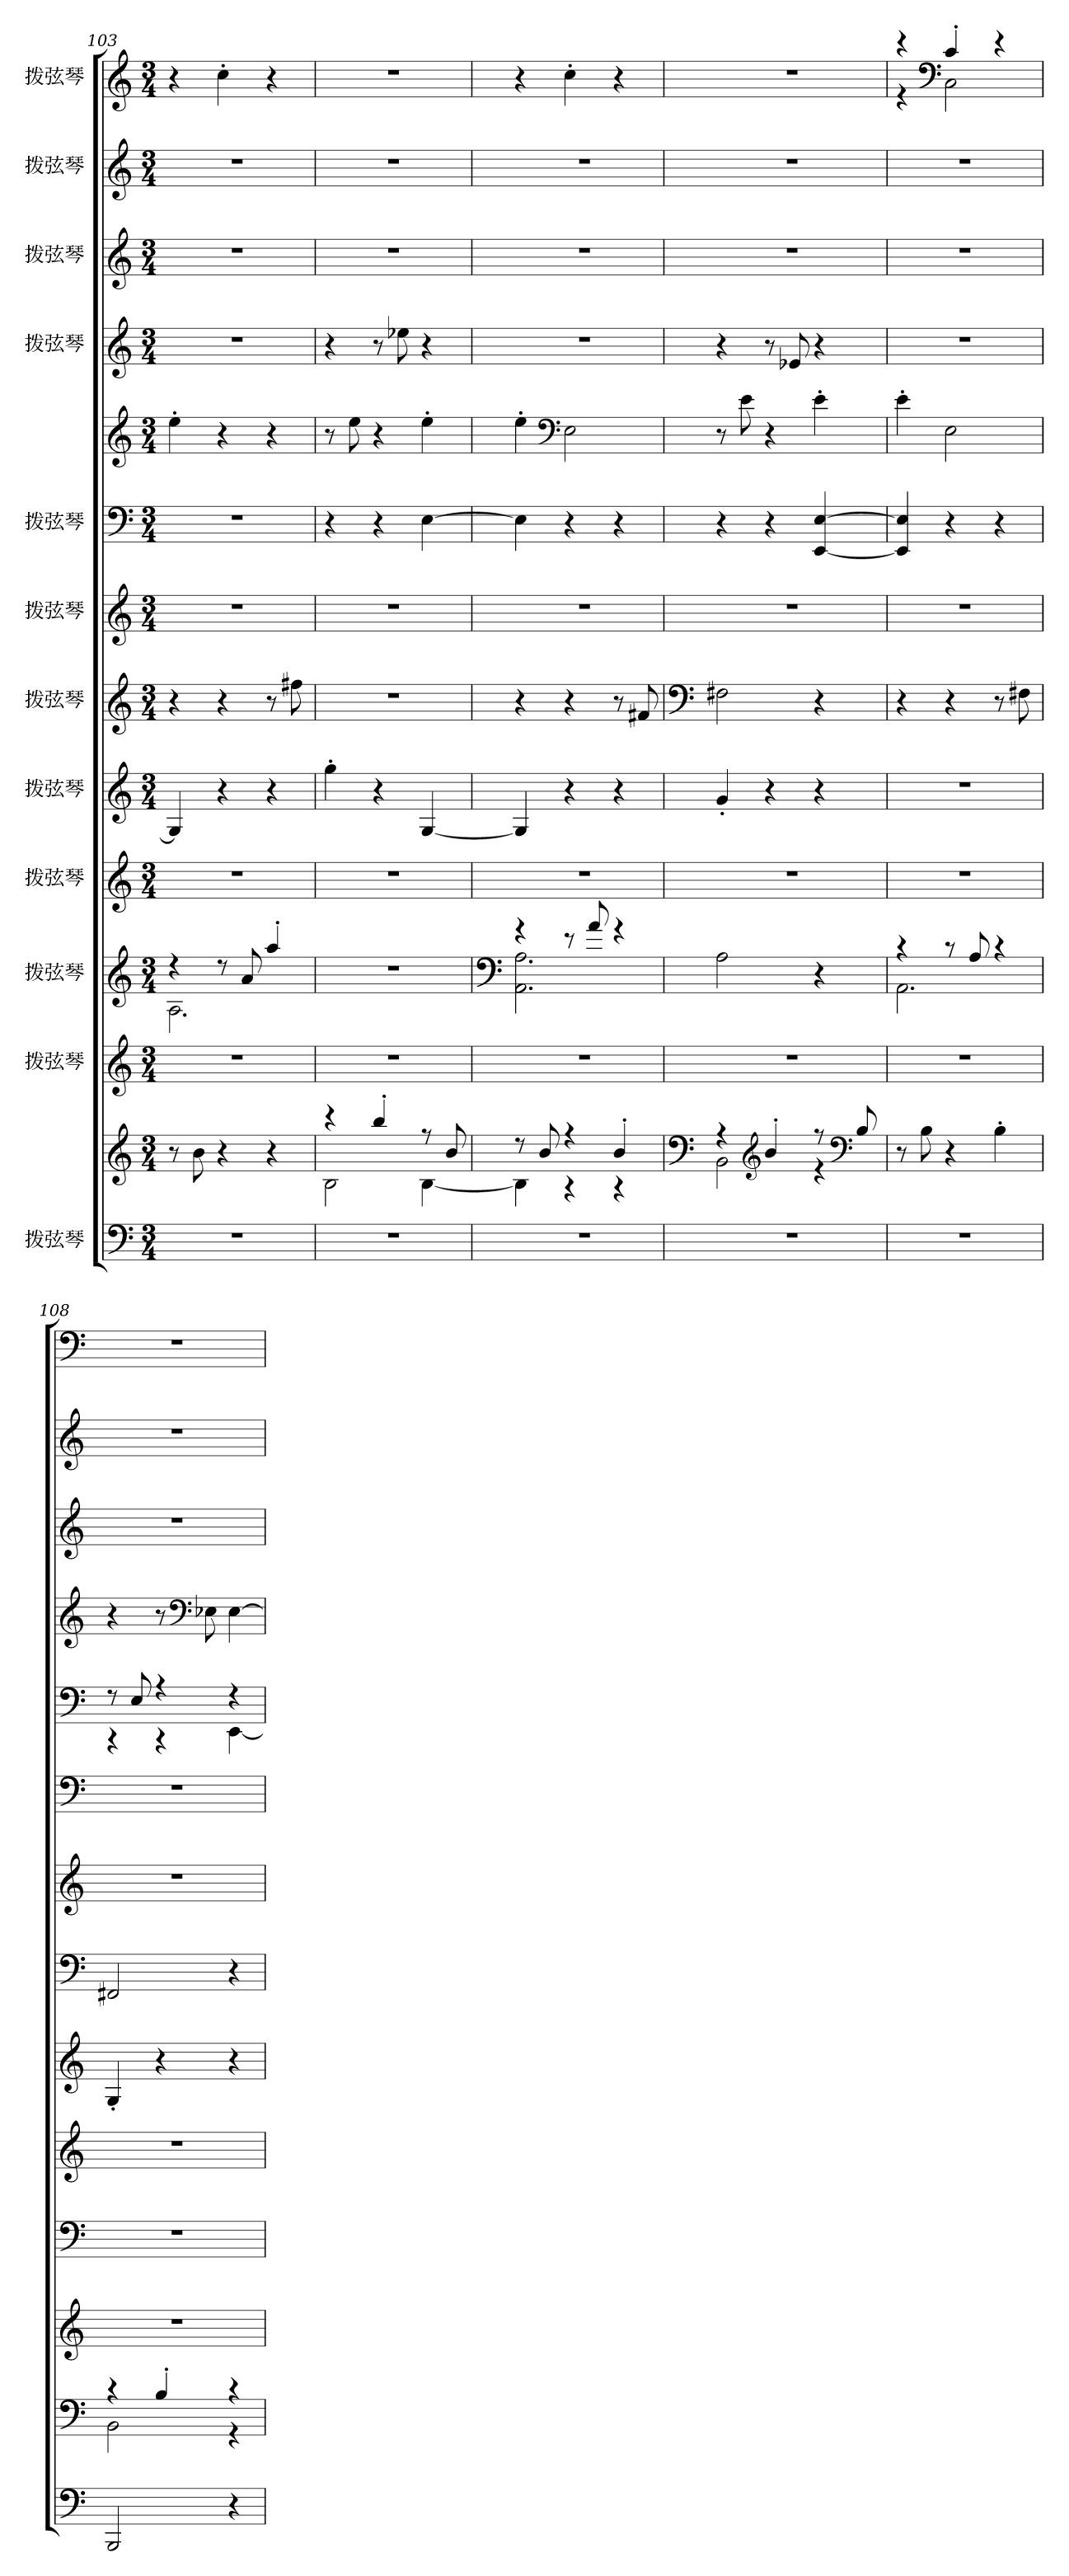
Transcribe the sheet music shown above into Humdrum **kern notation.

**kern	**kern	**kern	**kern	**kern	**kern	**kern	**kern	**kern	**kern	**kern	**kern	**kern	**kern
*part12	*part12	*part11	*part10	*part9	*part8	*part7	*part6	*part5	*part5	*part4	*part3	*part2	*part1
*staff14	*staff13	*staff12	*staff11	*staff10	*staff9	*staff8	*staff7	*staff6	*staff5	*staff4	*staff3	*staff2	*staff1
*I"拨弦琴	*	*I"拨弦琴	*I"拨弦琴	*I"拨弦琴	*I"拨弦琴	*I"拨弦琴	*I"拨弦琴	*I"拨弦琴	*	*I"拨弦琴	*I"拨弦琴	*I"拨弦琴	*I"拨弦琴
*clefF4	*clefG2	*clefG2	*clefG2	*clefG2	*clefG2	*clefG2	*clefG2	*clefF4	*clefG2	*clefG2	*clefG2	*clefG2	*clefG2
*k[]	*k[]	*k[]	*k[]	*k[]	*k[]	*k[]	*k[]	*k[]	*k[]	*k[]	*k[]	*k[]	*k[]
*M3/4	*M3/4	*M3/4	*M3/4	*M3/4	*M3/4	*M3/4	*M3/4	*M3/4	*M3/4	*M3/4	*M3/4	*M3/4	*M3/4
=103	=103	=103	=103	=103	=103	=103	=103	=103	=103	=103	=103	=103	=103
*	*	*	*^	*	*	*	*	*	*	*	*	*	*
2.r	8r	2.r	4r	2.A\	2.r	4G/]	4r	2.r	2.r	4ee'\	2.r	2.r	2.r	4r
.	8b\	.	.	.	.	.	.	.	.	.	.	.	.	.
.	4r	.	8r	.	.	4r	4r	.	.	4r	.	.	.	4cc'\
.	.	.	8a/	.	.	.	.	.	.	.	.	.	.	.
.	4r	.	4aa'/	.	.	4r	8r	.	.	4r	.	.	.	4r
.	.	.	.	.	.	.	8ff#X\	.	.	.	.	.	.	.
*	*	*	*v	*v	*	*	*	*	*	*	*	*	*	*
=104	=104	=104	=104	=104	=104	=104	=104	=104	=104	=104	=104	=104	=104
*	*^	*	*	*	*	*	*	*	*	*	*	*	*
2.r	4r	2B\	2.r	2.r	2.r	4gg'\	2.r	2.r	4r	8r	4r	2.r	2.r	2.r
.	.	.	.	.	.	.	.	.	.	8ee\	.	.	.	.
.	4bb'/	.	.	.	.	4r	.	.	4r	4r	8r	.	.	.
.	.	.	.	.	.	.	.	.	.	.	8ee-X\	.	.	.
.	8r	[4B\	.	.	.	[4G/	.	.	[4E\	4ee'\	4r	.	.	.
.	8b/	.	.	.	.	.	.	.	.	.	.	.	.	.
!!LO:PB:g=z
=105	=105	=105	=105	=105	=105	=105	=105	=105	=105	=105	=105	=105	=105	=105
*	*	*	*	*clefF4	*	*	*	*	*	*	*	*	*	*
*	*	*	*	*^	*	*	*	*	*	*	*	*	*	*
2.r	8r	4B\]	2.r	4r	2.AA\ 2.A\	2.r	4G/]	4r	2.r	4E\]	4ee'\	2.r	2.r	2.r	4r
.	8b/	.	.	.	.	.	.	.	.	.	.	.	.	.	.
*	*	*	*	*	*	*	*	*	*	*	*clefF4	*	*	*	*
.	4r	4r	.	8r	.	.	4r	4r	.	4r	2E\	.	.	.	4cc'\
.	.	.	.	8a/	.	.	.	.	.	.	.	.	.	.	.
.	4b'/	4r	.	4r	.	.	4r	8r	.	4r	.	.	.	.	4r
.	.	.	.	.	.	.	.	8f#X/	.	.	.	.	.	.	.
*	*	*	*	*v	*v	*	*	*	*	*	*	*	*	*	*
=106	=106	=106	=106	=106	=106	=106	=106	=106	=106	=106	=106	=106	=106	=106
*	*clefF4	*	*	*	*	*	*clefF4	*	*	*	*	*	*	*
2.r	4r	2BB\	2.r	2A\	2.r	4g'/	2F#X\	2.r	4r	8r	4r	2.r	2.r	2.r
.	.	.	.	.	.	.	.	.	.	8e\	.	.	.	.
*	*clefG2	*	*	*	*	*	*	*	*	*	*	*	*	*
.	4b'/	.	.	.	.	4r	.	.	4r	4r	8r	.	.	.
.	.	.	.	.	.	.	.	.	.	.	8e-X/	.	.	.
.	8r	4r	.	4r	.	4r	4r	.	[4EE/ [4E/	4e'\	4r	.	.	.
*	*clefF4	*	*	*	*	*	*	*	*	*	*	*	*	*
.	8B/	.	.	.	.	.	.	.	.	.	.	.	.	.
*	*v	*v	*	*	*	*	*	*	*	*	*	*	*	*
=107	=107	=107	=107	=107	=107	=107	=107	=107	=107	=107	=107	=107	=107
*	*	*	*^	*	*	*	*	*	*	*	*	*	*^
2.r	8r	2.r	4r	2.AA\	2.r	2.r	4r	2.r	4EE/] 4E/]	4e'\	2.r	2.r	2.r	4r	4r
.	8B\	.	.	.	.	.	.	.	.	.	.	.	.	.	.
*	*	*	*	*	*	*	*	*	*	*	*	*	*	*clefF4	*
.	4r	.	8r	.	.	.	4r	.	4r	2E\	.	.	.	4c'/	2C\
.	.	.	8A/	.	.	.	.	.	.	.	.	.	.	.	.
.	4B'\	.	4r	.	.	.	8r	.	4r	.	.	.	.	4r	.
.	.	.	.	.	.	.	8F#X\	.	.	.	.	.	.	.	.
*	*	*	*v	*v	*	*	*	*	*	*	*	*	*	*v	*v
=108	=108	=108	=108	=108	=108	=108	=108	=108	=108	=108	=108	=108	=108
*	*^	*	*	*	*	*	*	*	*^	*	*	*	*
2BBB/	4r	2BB\	2.r	2.r	2.r	4G'/	2FF#X/	2.r	2.r	8r	4r	4r	2.r	2.r	2.r
.	.	.	.	.	.	.	.	.	.	8E/	.	.	.	.	.
.	4B'/	.	.	.	.	4r	.	.	.	4r	4r	8r	.	.	.
*	*	*	*	*	*	*	*	*	*	*	*	*clefF4	*	*	*
.	.	.	.	.	.	.	.	.	.	.	.	8E-X\	.	.	.
4r	4r	4r	.	.	.	4r	4r	.	.	4r	[4EE\	[4E-\	.	.	.
*	*v	*v	*	*	*	*	*	*	*	*v	*v	*	*	*	*
=	=	=	=	=	=	=	=	=	=	=	=	=	=
*-	*-	*-	*-	*-	*-	*-	*-	*-	*-	*-	*-	*-	*-
